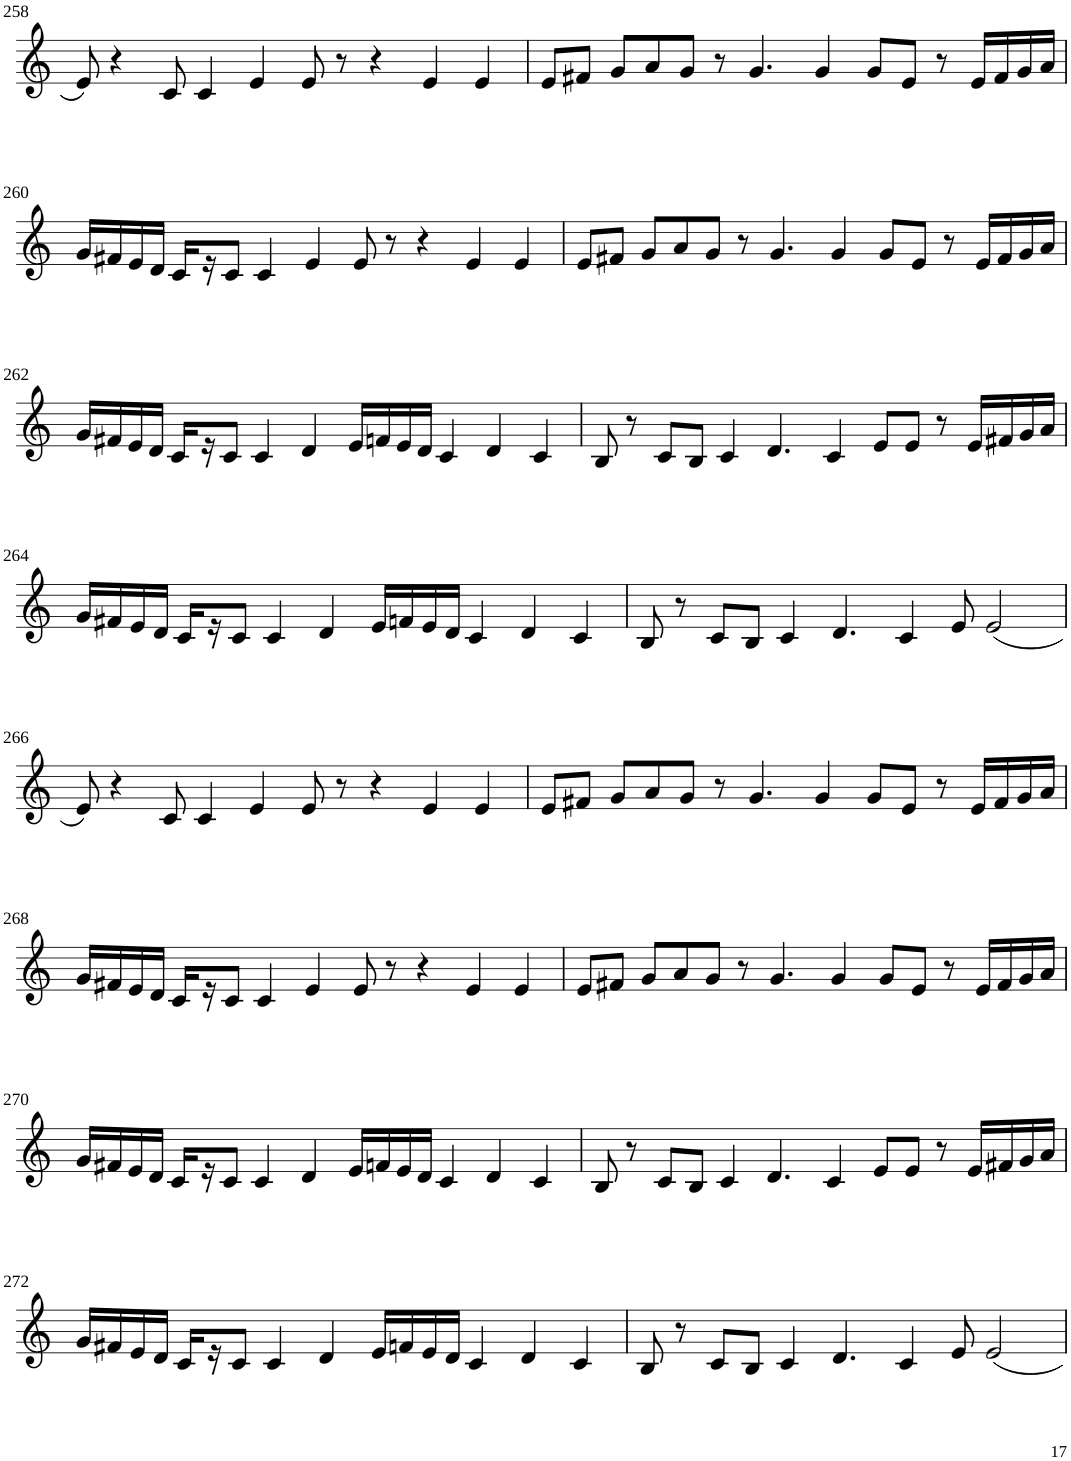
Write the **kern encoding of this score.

**kern
*part1
*staff1
*I"Violin
!!LO:PB:g=z
*clefG2
*k[]
*M8/4
=258
8e/
4r
8c/
4c/
4e/
8e/
8r
4r
4e/
4e/
=259
8e/L
8f#X/J
8g/L
8a/
8g/J
8r
4.g/
4g/
8g/L
8e/J
8r
16e/LL
16f#/
16g/
16a/JJ
!!LO:LB:g=z
=260
16g/LL
16f#X/
16e/
16d/JJ
16c/LL
16r
8c/J
4c/
4e/
8e/
8r
4r
4e/
4e/
=261
8e/L
8f#X/J
8g/L
8a/
8g/J
8r
4.g/
4g/
8g/L
8e/J
8r
16e/LL
16f#/
16g/
16a/JJ
!!LO:LB:g=z
=262
16g/LL
16f#X/
16e/
16d/JJ
16c/LL
16r
8c/J
4c/
4d/
16e/LL
16fn/
16e/
16d/JJ
4c/
4d/
4c/
=263
8B/
8r
8c/L
8B/J
4c/
4.d/
4c/
8e/L
8e/J
8r
16e/LL
16f#X/
16g/
16a/JJ
!!LO:LB:g=z
=264
16g/LL
16f#X/
16e/
16d/JJ
16c/LL
16r
8c/J
4c/
4d/
16e/LL
16fn/
16e/
16d/JJ
4c/
4d/
4c/
=265
8B/
8r
8c/L
8B/J
4c/
4.d/
4c/
8e/
(2e/
!!LO:LB:g=z
=266
8e/)
4r
8c/
4c/
4e/
8e/
8r
4r
4e/
4e/
=267
8e/L
8f#X/J
8g/L
8a/
8g/J
8r
4.g/
4g/
8g/L
8e/J
8r
16e/LL
16f#/
16g/
16a/JJ
!!LO:LB:g=z
=268
16g/LL
16f#X/
16e/
16d/JJ
16c/LL
16r
8c/J
4c/
4e/
8e/
8r
4r
4e/
4e/
=269
8e/L
8f#X/J
8g/L
8a/
8g/J
8r
4.g/
4g/
8g/L
8e/J
8r
16e/LL
16f#/
16g/
16a/JJ
!!LO:LB:g=z
=270
16g/LL
16f#X/
16e/
16d/JJ
16c/LL
16r
8c/J
4c/
4d/
16e/LL
16fn/
16e/
16d/JJ
4c/
4d/
4c/
=271
8B/
8r
8c/L
8B/J
4c/
4.d/
4c/
8e/L
8e/J
8r
16e/LL
16f#X/
16g/
16a/JJ
!!LO:LB:g=z
=272
16g/LL
16f#X/
16e/
16d/JJ
16c/LL
16r
8c/J
4c/
4d/
16e/LL
16fn/
16e/
16d/JJ
4c/
4d/
4c/
=273
8B/
8r
8c/L
8B/J
4c/
4.d/
4c/
8e/
2e/
=
*-
